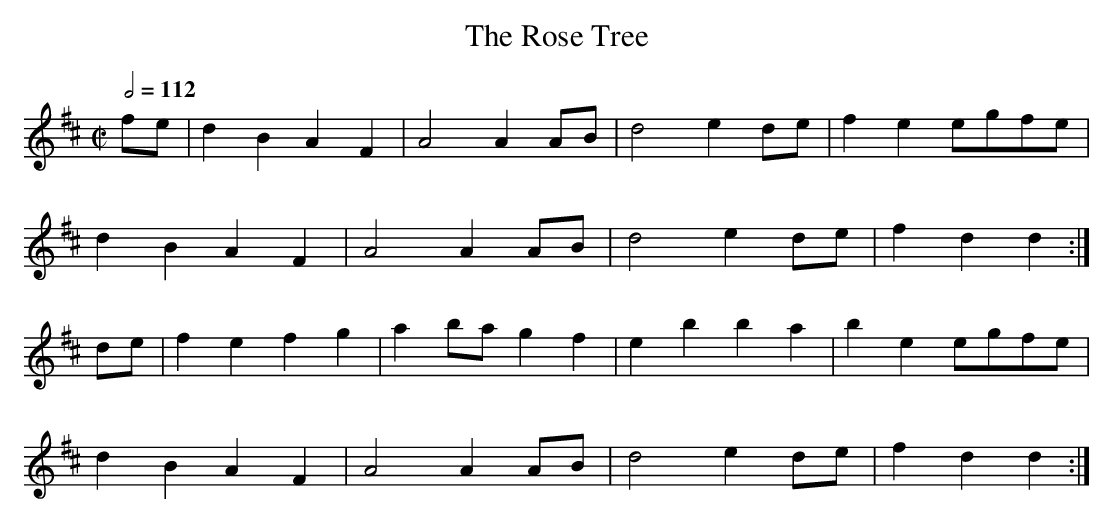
X:1
T:The Rose Tree
M:C|
L:1/8
Q:1/2=112
K:D
fe|d2B2 A2F2|A4   A2AB|d4   e2de|f2e2 egfe|
   d2B2 A2F2|A4   A2AB|d4   e2de|f2d2 d2 :|
de|f2e2 f2g2|a2ba g2f2|e2b2 b2a2|b2e2 egfe|
   d2B2 A2F2|A4   A2AB|d4   e2de|f2d2 d2 :|
